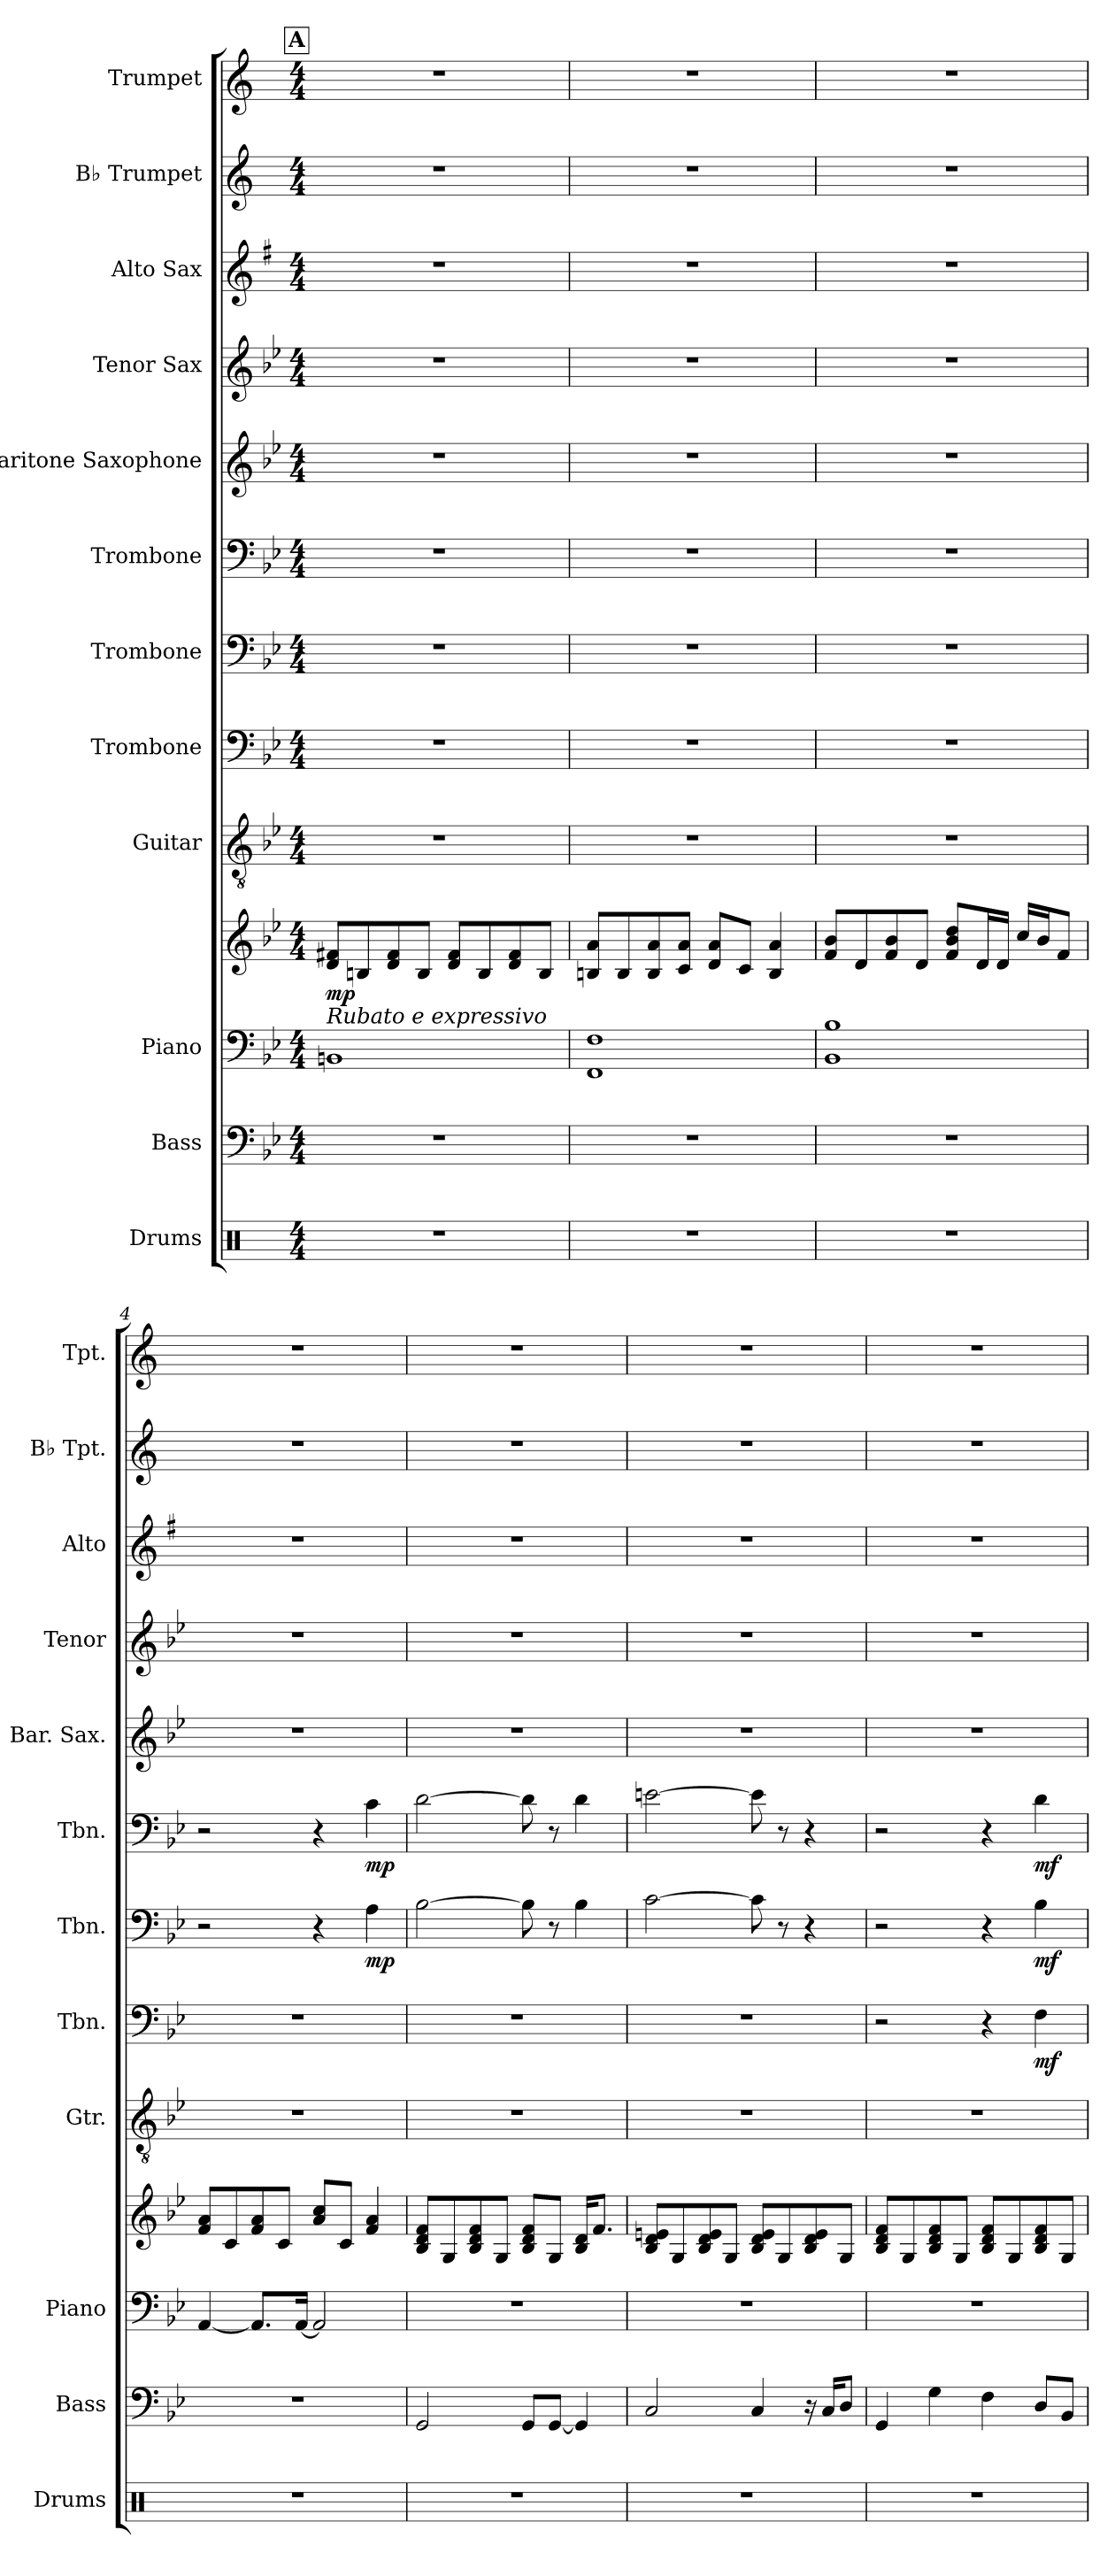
**kern	**kern	**kern	**kern	**dynam	**kern	**kern	**dynam	**kern	**dynam	**kern	**dynam	**kern	**kern	**kern	**kern	**kern
*part12	*part11	*part10	*part10	*part10	*part9	*part8	*part8	*part7	*part7	*part6	*part6	*part5	*part4	*part3	*part2	*part1
*staff13	*staff12	*staff11	*staff10	*staff10/11	*staff9	*staff8	*staff8	*staff7	*staff7	*staff6	*staff6	*staff5	*staff4	*staff3	*staff2	*staff1
*I"Drums	*I"Bass	*I"Piano	*	*	*I"Guitar	*I"Trombone	*	*I"Trombone	*	*I"Trombone	*	*I"Baritone Saxophone	*I"Tenor Sax	*I"Alto Sax	*I"B♭ Trumpet	*I"Trumpet
*I'Drums	*I'Bass	*I'Piano	*	*	*I'Gtr.	*I'Tbn.	*	*I'Tbn.	*	*I'Tbn.	*	*I'Bar. Sax.	*I'Tenor	*I'Alto	*I'B♭ Tpt.	*I'Tpt.
*clefX	*clefF4	*clefF4	*clefG2	*	*clefGv2	*clefF4	*	*clefF4	*	*clefF4	*	*clefG2	*clefG2	*clefG2	*clefG2	*clefG2
*	*ITrd7c12	*	*	*	*	*	*	*	*	*	*	*ITrd12c21	*ITrd8c14	*ITrd5c9	*ITrd1c2	*ITrd1c2
*k[]	*k[b-e-]	*k[b-e-]	*k[b-e-]	*	*k[b-e-]	*k[b-e-]	*	*k[b-e-]	*	*k[b-e-]	*	*k[b-e-]	*k[b-e-]	*k[b-e-]	*k[b-e-]	*k[b-e-]
*M4/4	*M4/4	*M4/4	*M4/4	*	*M4/4	*M4/4	*	*M4/4	*	*M4/4	*	*M4/4	*M4/4	*M4/4	*M4/4	*M4/4
*MM65	*MM65	*MM65	*MM65	*	*MM65	*MM65	*	*MM65	*	*MM65	*	*MM65	*MM65	*MM65	*MM65	*MM65
!!LO:REH:place=s1:a:B:fs=14:t=A
=1	=1	=1	=1	=1	=1	=1	=1	=1	=1	=1	=1	=1	=1	=1	=1	=1
!	!	!	!LO:TX:b:i:t=Rubato e expressivo	!	!	!	!	!	!	!	!	!	!	!	!	!
!	!	!	!	!LO:DY:b	!	!	!	!	!	!	!	!	!	!	!	!
1r	1r	1BBn	8d/ 8f#X/L	mp	1r	1r	.	1r	.	1r	.	1r	1r	1r	1r	1r
.	.	.	8Bn/	.	.	.	.	.	.	.	.	.	.	.	.	.
.	.	.	8d/ 8f#/	.	.	.	.	.	.	.	.	.	.	.	.	.
.	.	.	8B/J	.	.	.	.	.	.	.	.	.	.	.	.	.
.	.	.	8d/ 8f#/L	.	.	.	.	.	.	.	.	.	.	.	.	.
.	.	.	8B/	.	.	.	.	.	.	.	.	.	.	.	.	.
.	.	.	8d/ 8f#/	.	.	.	.	.	.	.	.	.	.	.	.	.
.	.	.	8B/J	.	.	.	.	.	.	.	.	.	.	.	.	.
=2	=2	=2	=2	=2	=2	=2	=2	=2	=2	=2	=2	=2	=2	=2	=2	=2
1r	1r	1FF 1F	8Bn/ 8a/L	.	1r	1r	.	1r	.	1r	.	1r	1r	1r	1r	1r
.	.	.	8B/	.	.	.	.	.	.	.	.	.	.	.	.	.
.	.	.	8B/ 8a/	.	.	.	.	.	.	.	.	.	.	.	.	.
.	.	.	8c/ 8a/J	.	.	.	.	.	.	.	.	.	.	.	.	.
.	.	.	8d/ 8a/L	.	.	.	.	.	.	.	.	.	.	.	.	.
.	.	.	8c/J	.	.	.	.	.	.	.	.	.	.	.	.	.
.	.	.	4B/ 4a/	.	.	.	.	.	.	.	.	.	.	.	.	.
=3	=3	=3	=3	=3	=3	=3	=3	=3	=3	=3	=3	=3	=3	=3	=3	=3
1r	1r	1BB- 1B-	8f/ 8b-/L	.	1r	1r	.	1r	.	1r	.	1r	1r	1r	1r	1r
.	.	.	8d/	.	.	.	.	.	.	.	.	.	.	.	.	.
.	.	.	8f/ 8b-/	.	.	.	.	.	.	.	.	.	.	.	.	.
.	.	.	8d/J	.	.	.	.	.	.	.	.	.	.	.	.	.
.	.	.	8f/ 8b-/ 8dd/L	.	.	.	.	.	.	.	.	.	.	.	.	.
.	.	.	16d/L	.	.	.	.	.	.	.	.	.	.	.	.	.
.	.	.	16d/JJ	.	.	.	.	.	.	.	.	.	.	.	.	.
.	.	.	16cc/LL	.	.	.	.	.	.	.	.	.	.	.	.	.
.	.	.	16b-/J	.	.	.	.	.	.	.	.	.	.	.	.	.
.	.	.	8f/J	.	.	.	.	.	.	.	.	.	.	.	.	.
=4	=4	=4	=4	=4	=4	=4	=4	=4	=4	=4	=4	=4	=4	=4	=4	=4
1r	1r	[4AA/	8f/ 8a/L	.	1r	1r	.	2r	.	2r	.	1r	1r	1r	1r	1r
.	.	.	8c/	.	.	.	.	.	.	.	.	.	.	.	.	.
.	.	8.AA/L]	8f/ 8a/	.	.	.	.	.	.	.	.	.	.	.	.	.
.	.	.	8c/J	.	.	.	.	.	.	.	.	.	.	.	.	.
.	.	[16AA/Jk	.	.	.	.	.	.	.	.	.	.	.	.	.	.
.	.	2AA/]	8a/ 8cc/L	.	.	.	.	4r	.	4r	.	.	.	.	.	.
.	.	.	8c/J	.	.	.	.	.	.	.	.	.	.	.	.	.
!	!	!	!	!	!	!	!	!	!LO:DY:b	!	!LO:DY:b	!	!	!	!	!
.	.	.	4f/ 4a/	.	.	.	.	4A\	mp	4c\	mp	.	.	.	.	.
!!LO:PB:g=z
=5	=5	=5	=5	=5	=5	=5	=5	=5	=5	=5	=5	=5	=5	=5	=5	=5
1r	2GGG/	1r	8B-/ 8d/ 8f/L	.	1r	1r	.	[2B-\	.	[2d\	.	1r	1r	1r	1r	1r
.	.	.	8G/	.	.	.	.	.	.	.	.	.	.	.	.	.
.	.	.	8B-/ 8d/ 8f/	.	.	.	.	.	.	.	.	.	.	.	.	.
.	.	.	8G/J	.	.	.	.	.	.	.	.	.	.	.	.	.
.	8GGG/L	.	8B-/ 8d/ 8f/L	.	.	.	.	8B-\]	.	8d\]	.	.	.	.	.	.
.	[8GGG/J	.	8G/J	.	.	.	.	8r	.	8r	.	.	.	.	.	.
.	4GGG/]	.	16B-/ 16d/KL	.	.	.	.	4B-\	.	4d\	.	.	.	.	.	.
.	.	.	8.f/J	.	.	.	.	.	.	.	.	.	.	.	.	.
=6	=6	=6	=6	=6	=6	=6	=6	=6	=6	=6	=6	=6	=6	=6	=6	=6
1r	2CC/	1r	8B-/ 8d/ 8en/L	.	1r	1r	.	[2c\	.	[2en\	.	1r	1r	1r	1r	1r
.	.	.	8G/	.	.	.	.	.	.	.	.	.	.	.	.	.
.	.	.	8B-/ 8d/ 8e/	.	.	.	.	.	.	.	.	.	.	.	.	.
.	.	.	8G/J	.	.	.	.	.	.	.	.	.	.	.	.	.
.	4CC/	.	8B-/ 8d/ 8e/L	.	.	.	.	8c\]	.	8e\]	.	.	.	.	.	.
.	.	.	8G/	.	.	.	.	8r	.	8r	.	.	.	.	.	.
.	16r	.	8B-/ 8d/ 8e/	.	.	.	.	4r	.	4r	.	.	.	.	.	.
.	16CC/KL	.	.	.	.	.	.	.	.	.	.	.	.	.	.	.
.	8DD/J	.	8G/J	.	.	.	.	.	.	.	.	.	.	.	.	.
=7	=7	=7	=7	=7	=7	=7	=7	=7	=7	=7	=7	=7	=7	=7	=7	=7
1r	4GGG/	1r	8B-/ 8d/ 8f/L	.	1r	2r	.	2r	.	2r	.	1r	1r	1r	1r	1r
.	.	.	8G/	.	.	.	.	.	.	.	.	.	.	.	.	.
.	4GG\	.	8B-/ 8d/ 8f/	.	.	.	.	.	.	.	.	.	.	.	.	.
.	.	.	8G/J	.	.	.	.	.	.	.	.	.	.	.	.	.
.	4FF\	.	8B-/ 8d/ 8f/L	.	.	4r	.	4r	.	4r	.	.	.	.	.	.
.	.	.	8G/	.	.	.	.	.	.	.	.	.	.	.	.	.
!	!	!	!	!	!	!	!LO:DY:b	!	!LO:DY:b	!	!LO:DY:b	!	!	!	!	!
.	8DD/L	.	8B-/ 8d/ 8f/	.	.	4F\	mf	4B-\	mf	4d\	mf	.	.	.	.	.
.	8BBB-/J	.	8G/J	.	.	.	.	.	.	.	.	.	.	.	.	.
=	=	=	=	=	=	=	=	=	=	=	=	=	=	=	=	=
*-	*-	*-	*-	*-	*-	*-	*-	*-	*-	*-	*-	*-	*-	*-	*-	*-
